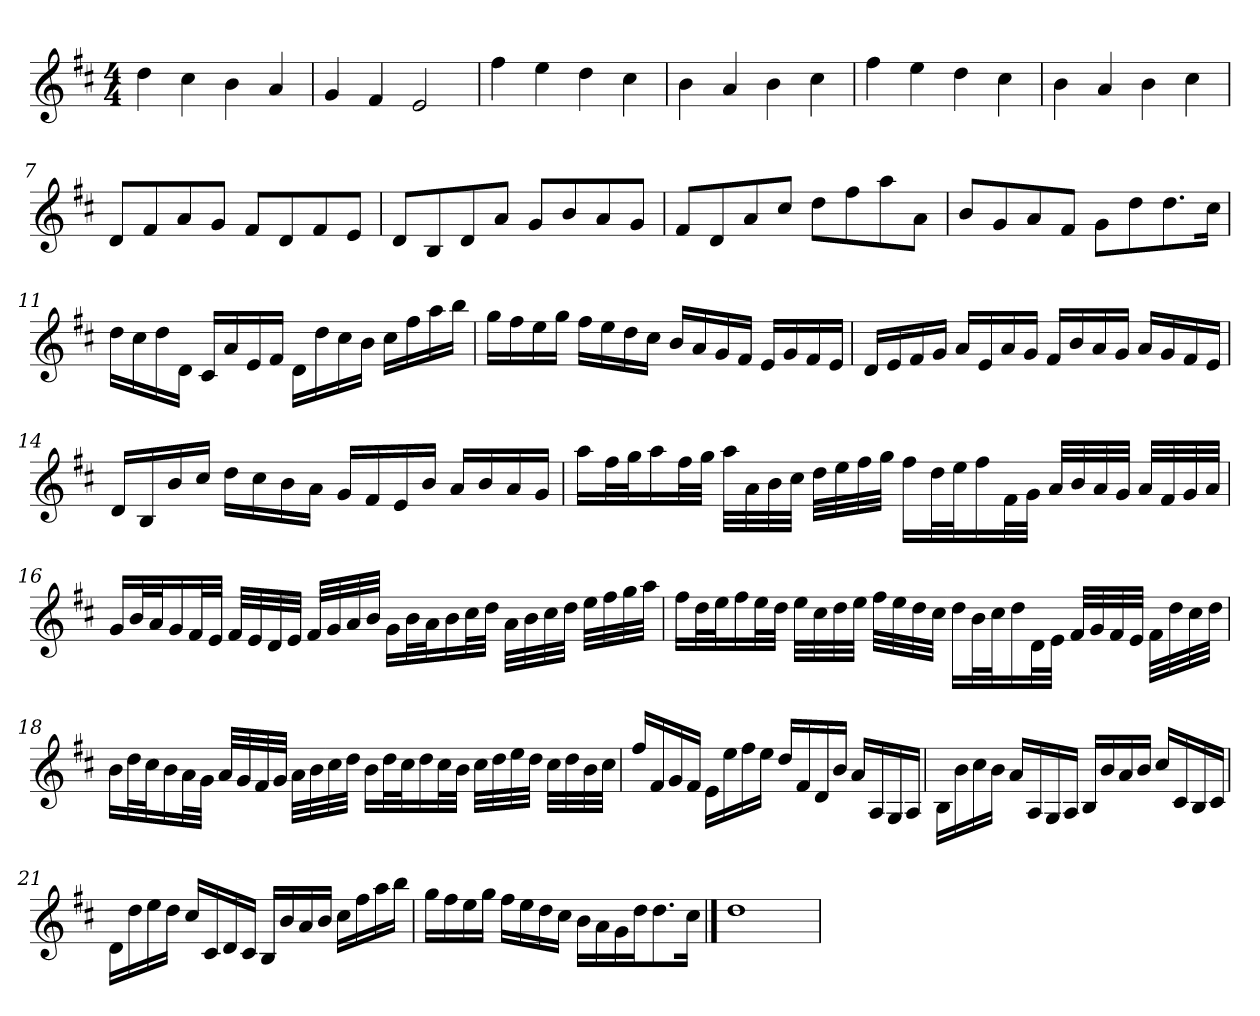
**kern
*part1
*staff1
*clefG2
*k[f#c#]
*D:
*M4/4
=1
4dd\
4cc#\
4b\
4a/
=2
4g/
4f#/
2e/
=3
4ff#\
4ee\
4dd\
4cc#\
!!LO:LB:g=z
=4
4b\
4a/
4b\
4cc#\
=5
4ff#\
4ee\
4dd\
4cc#\
=6
4b\
4a/
4b\
4cc#\
!!LO:LB:g=z
=7
8d/L
8f#/
8a/
8g/J
8f#/L
8d/
8f#/
8e/J
=8
8d/L
8B/
8d/
8a/J
8g/L
8b/
8a/
8g/J
=9
8f#/L
8d/
8a/
8cc#/J
8dd\L
8ff#\
8aa\
8a\J
!!LO:LB:g=z
=10
8b/L
8g/
8a/
8f#/J
8g\L
8dd\
8.dd\
16cc#\Jk
=11
16dd\LL
16cc#\
16dd\
16d\JJ
16c#/LL
16a/
16e/
16f#/JJ
16d\LL
16dd\
16cc#\
16b\JJ
16cc#\LL
16ff#\
16aa\
16bb\JJ
!!LO:LB:g=z
=12
16gg\LL
16ff#\
16ee\
16gg\JJ
16ff#\LL
16ee\
16dd\
16cc#\JJ
16b/LL
16a/
16g/
16f#/JJ
16e/LL
16g/
16f#/
16e/JJ
=13
16d/LL
16e/
16f#/
16g/JJ
16a/LL
16e/
16a/
16g/JJ
16f#/LL
16b/
16a/
16g/JJ
16a/LL
16g/
16f#/
16e/JJ
!!LO:LB:g=z
=14
16d/LL
16B/
16b/
16cc#/JJ
16dd\LL
16cc#\
16b\
16a\JJ
16g/LL
16f#/
16e/
16b/JJ
16a/LL
16b/
16a/
16g/JJ
!!LO:LB:g=z
=15
16aa\LL
32ff#\L
32gg\J
16aa\
32ff#\L
32gg\JJJ
32aa\LLL
32a\
32b\
32cc#\JJJ
32dd\LLL
32ee\
32ff#\
32gg\JJJ
16ff#\LL
32dd\L
32ee\J
16ff#\
32f#\L
32g\JJJ
32a/LLL
32b/
32a/
32g/JJJ
32a/LLL
32f#/
32g/
32a/JJJ
!!LO:LB:g=z
=16
16g/LL
32b/L
32a/J
16g/
32f#/L
32e/JJJ
32f#/LLL
32e/
32d/
32e/JJJ
32f#/LLL
32g/
32a/
32b/JJJ
16g\LL
32b\L
32a\J
16b\
32cc#\L
32dd\JJJ
32a\LLL
32b\
32cc#\
32dd\JJJ
32ee\LLL
32ff#\
32gg\
32aa\JJJ
!!LO:LB:g=z
=17
16ff#\LL
32dd\L
32ee\J
16ff#\
32ee\L
32dd\JJJ
32ee\LLL
32cc#\
32dd\
32ee\JJJ
32ff#\LLL
32ee\
32dd\
32cc#\JJJ
16dd\LL
32b\L
32cc#\J
16dd\
32d\L
32e\JJJ
32f#/LLL
32g/
32f#/
32e/JJJ
32f#\LLL
32dd\
32cc#\
32dd\JJJ
!!LO:PB:g=z
=18
16b\LL
32dd\L
32cc#\J
16b\
32a\L
32g\JJJ
32a/LLL
32g/
32f#/
32g/JJJ
32a\LLL
32b\
32cc#\
32dd\JJJ
16b\LL
32dd\L
32cc#\J
16dd\
32cc#\L
32b\JJJ
32cc#\LLL
32dd\
32ee\
32dd\JJJ
32cc#\LLL
32dd\
32b\
32cc#\JJJ
!!LO:LB:g=z
=19
16ff#/LL
16f#/
16g/
16f#/JJ
16e\LL
16ee\
16ff#\
16ee\JJ
16dd/LL
16f#/
16d/
16b/JJ
16a/LL
16A/
16G/
16A/JJ
=20
16B\LL
16b\
16cc#\
16b\JJ
16a/LL
16A/
16G/
16A/JJ
16B/LL
16b/
16a/
16b/JJ
16cc#/LL
16c#/
16B/
16c#/JJ
!!LO:LB:g=z
=21
16d\LL
16dd\
16ee\
16dd\JJ
16cc#/LL
16c#/
16d/
16c#/JJ
16B/LL
16b/
16a/
16b/JJ
16cc#\LL
16ff#\
16aa\
16bb\JJ
=22
16gg\LL
16ff#\
16ee\
16gg\JJ
16ff#\LL
16ee\
16dd\
16cc#\JJ
16b\LL
16a\
16g\
16dd\J
8.dd\
16cc#\Jk
==23
1dd
=
*-
